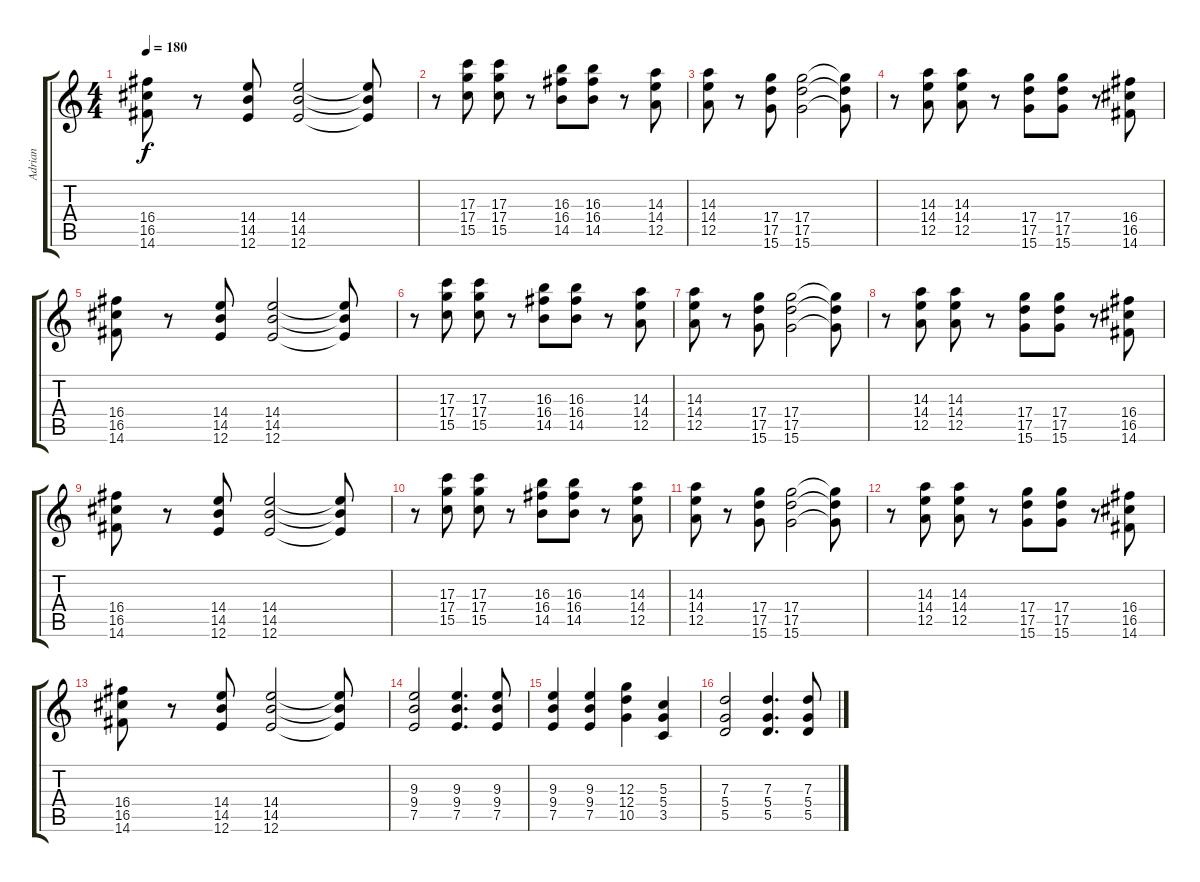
\track ("Adrian" "Adrian") {instrument distortionguitar}
\staff {score tabs}
\tuning (E4 B3 G3 D3 A2 E2) {hide}
\ts (4 4)
\tempo 180
\clef g2
\ks c
(16.4 16.5 14.6).8{dy f} r.8 (14.4 14.5 12.6).8 (14.4 14.5 12.6).2 (14.4{t} 14.5{t} 12.6{t}).8 |
r.8 (17.3 17.4 15.5).8 (17.3 17.4 15.5).8 r.8 (16.3 16.4 14.5).8 (16.3 16.4 14.5).8 r.8 (14.3 14.4 12.5).8 |
(14.3 14.4 12.5).8 r.8 (17.4 17.5 15.6).8 (17.4 17.5 15.6).2 (17.4{t} 17.5{t} 15.6{t}).8 |
r.8 (14.3 14.4 12.5).8 (14.3 14.4 12.5).8 r.8 (17.4 17.5 15.6).8 (17.4 17.5 15.6).8 r.8 (16.4 16.5 14.6).8 |
(16.4 16.5 14.6).8 r.8 (14.4 14.5 12.6).8 (14.4 14.5 12.6).2 (14.4{t} 14.5{t} 12.6{t}).8 |
r.8 (17.3 17.4 15.5).8 (17.3 17.4 15.5).8 r.8 (16.3 16.4 14.5).8 (16.3 16.4 14.5).8 r.8 (14.3 14.4 12.5).8 |
(14.3 14.4 12.5).8 r.8 (17.4 17.5 15.6).8 (17.4 17.5 15.6).2 (17.4{t} 17.5{t} 15.6{t}).8 |
r.8 (14.3 14.4 12.5).8 (14.3 14.4 12.5).8 r.8 (17.4 17.5 15.6).8 (17.4 17.5 15.6).8 r.8 (16.4 16.5 14.6).8 |
(16.4 16.5 14.6).8 r.8 (14.4 14.5 12.6).8 (14.4 14.5 12.6).2 (14.4{t} 14.5{t} 12.6{t}).8 |
r.8 (17.3 17.4 15.5).8 (17.3 17.4 15.5).8 r.8 (16.3 16.4 14.5).8 (16.3 16.4 14.5).8 r.8 (14.3 14.4 12.5).8 |
(14.3 14.4 12.5).8 r.8 (17.4 17.5 15.6).8 (17.4 17.5 15.6).2 (17.4{t} 17.5{t} 15.6{t}).8 |
r.8 (14.3 14.4 12.5).8 (14.3 14.4 12.5).8 r.8 (17.4 17.5 15.6).8 (17.4 17.5 15.6).8 r.8 (16.4 16.5 14.6).8 |
(16.4 16.5 14.6).8 r.8 (14.4 14.5 12.6).8 (14.4 14.5 12.6).2 (14.4{t} 14.5{t} 12.6{t}).8 |
(9.3 9.4 7.5).2 (9.3 9.4 7.5).4{d} (9.3 9.4 7.5).8 |
(9.3 9.4 7.5).4 (9.3 9.4 7.5).4 (12.3 12.4 10.5).4 (5.3 5.4 3.5).4 |
(7.3 5.4 5.5).2 (7.3 5.4 5.5).4{d} (7.3 5.4 5.5).8
